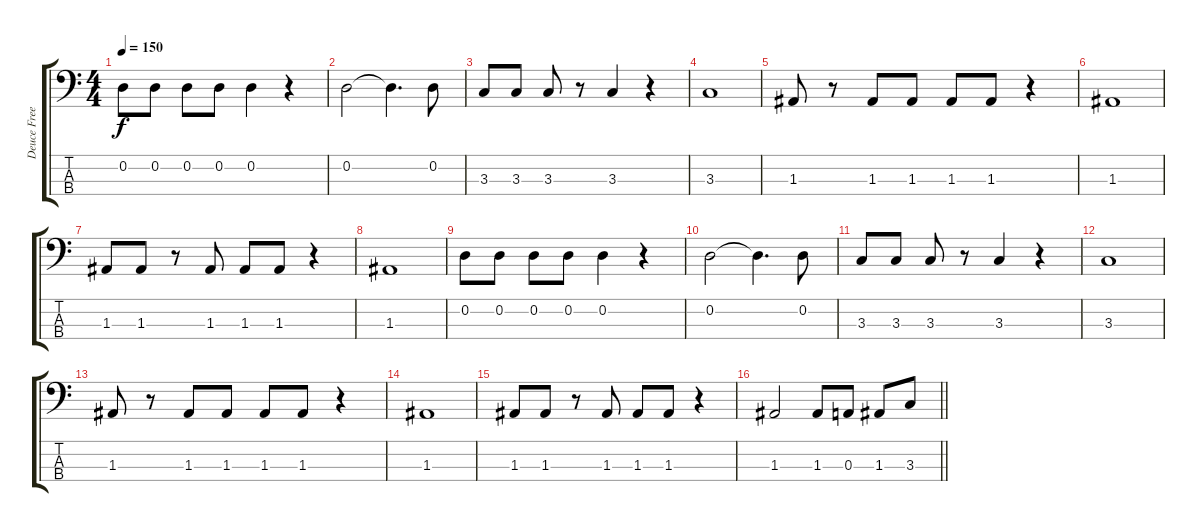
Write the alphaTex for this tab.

\track ("Deuce Freely" "Deuce Free") {instrument electricbassfinger}
\staff {score tabs}
\tuning (G2 D2 A1 D1) {hide}
\ts (4 4)
\tempo 150
\clef f4
\ks c
0.2.8{dy f} 0.2.8 0.2.8 0.2.8 0.2.4 r.4 |
0.2.2 0.2{t}.4{d} 0.2.8 |
3.3.8 3.3.8 3.3.8 r.8 3.3.4 r.4 |
3.3.1 |
1.3.8 r.8 1.3.8 1.3.8 1.3.8 1.3.8 r.4 |
1.3.1 |
1.3.8 1.3.8 r.8 1.3.8 1.3.8 1.3.8 r.4 |
1.3.1 |
0.2.8 0.2.8 0.2.8 0.2.8 0.2.4 r.4 |
0.2.2 0.2{t}.4{d} 0.2.8 |
3.3.8 3.3.8 3.3.8 r.8 3.3.4 r.4 |
3.3.1 |
1.3.8 r.8 1.3.8 1.3.8 1.3.8 1.3.8 r.4 |
1.3.1 |
1.3.8 1.3.8 r.8 1.3.8 1.3.8 1.3.8 r.4 |
\barLineRight lightlight
1.3.2 1.3.8 0.3.8 1.3.8 3.3.8
